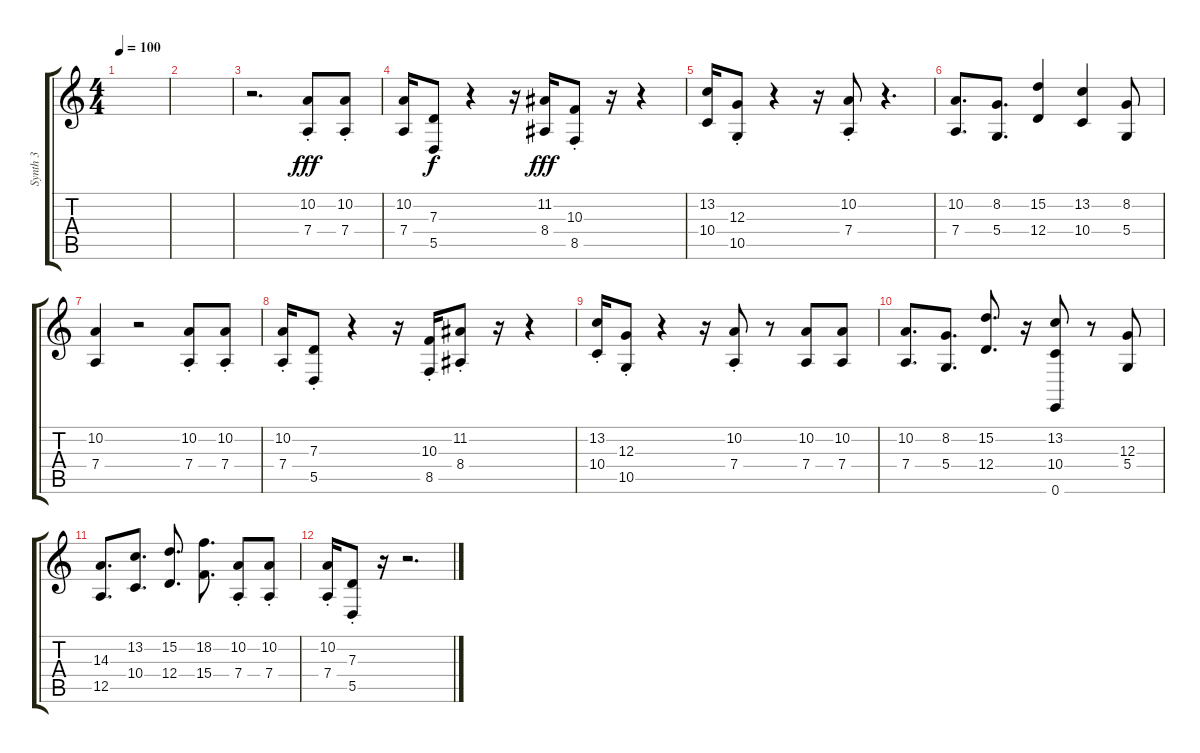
\track ("Synth 3" "Synth 3") {instrument lead7fifths}
\staff {score tabs}
\tuning (E4 B3 G3 D3 A2 E2) {hide}
\ts (4 4)
\tempo 100
\clef g2
\ks c
|
|
r.2{d} (10.2{st} 7.4).8{dy fff} (10.2{st} 7.4).8 |
(10.2 7.4).16 (7.3 5.5).8{dy f} r.4 r.16 (11.2 8.4).16{dy fff} (10.3{st} 8.5).8 r.16 r.4 |
(13.2 10.4).16 (12.3{st} 10.5).8 r.4 r.16 (10.2{st} 7.4).8 r.4{d} |
(10.2 7.4).8{d} (8.2 5.4).8{d} (15.2 12.4).4 (13.2 10.4).4 (8.2 5.4).8 |
(10.2 7.4).4 r.2 (10.2{st} 7.4).8 (10.2{st} 7.4).8 |
(10.2{st} 7.4).16 (7.3{st} 5.5).8 r.4 r.16 (10.3{st} 8.5).16 (11.2{st} 8.4).8 r.16 r.4 |
(13.2{st} 10.4).16 (12.3{st} 10.5).8 r.4 r.16 (10.2{st} 7.4).8 r.8 (10.2 7.4).8 (10.2 7.4).8 |
(10.2 7.4).8{d} (8.2 5.4).8{d} (15.2 12.4).8{d} r.16 (13.2 10.4 0.6).8 r.8 (12.3 5.4).8 |
(14.3 12.5).8{d} (13.2 10.4).8{d} (15.2 12.4).8{d} (18.2 15.4).8{d} (10.2{st} 7.4).8 (10.2{st} 7.4).8 |
(10.2{st} 7.4).16 (7.3{st} 5.5).8 r.16 r.2{d}
